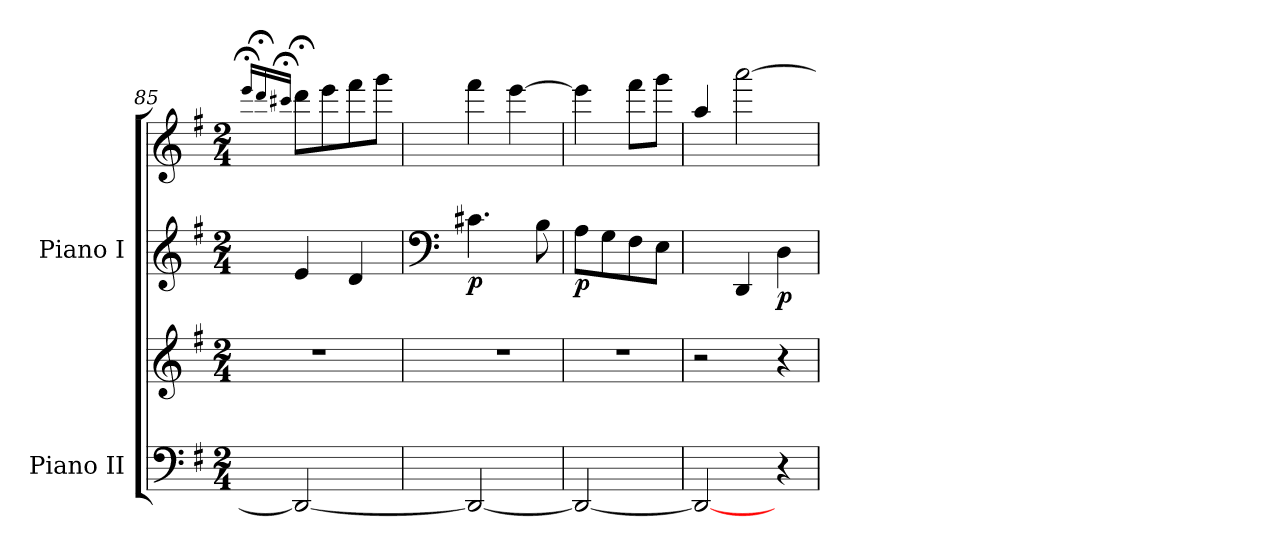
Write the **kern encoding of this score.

**kern	**kern	**kern	**kern	**dynam
*part2	*part2	*part1	*part1	*part1
*staff4	*staff3	*staff2	*staff1	*staff1/2
*I"Piano II	*	*I"Piano I	*	*
*I'Pno. II	*	*I'Pno. I	*	*
*clefF4	*clefG2	*clefG2	*clefG2	*
*k[f#]	*k[f#]	*k[f#]	*k[f#]	*
*M2/4	*M2/4	*M2/4	*M2/4	*
=85	=85	=85	=85	=85
.	.	.	16qeee;</LL	.
.	.	.	16qddd;</	.
.	.	.	16qccc#X;</JJ	.
2DD!/_	2r	4e/	8ddd;<\L	.
.	.	.	8eee\	.
.	.	4d/	8fff#\	.
.	.	.	8ggg\J	.
=86	=86	=86	=86	=86
*	*	*clefF4	*	*
!	!	!	!	!LO:DY:b=2
2DD!/_	2r	4.c#X\	4fff#\	p
.	.	.	[4eee\	.
.	.	8B\	.	.
=87	=87	=87	=87	=87
*	*	*	*MM120	*
!	!	!	!	!LO:DY:b=2
2DD!/_	2r	8A\L	4eee\]	p
.	.	8G\	.	.
.	.	8F#\	8fff#\L	.
.	.	8E\J	8ggg\J	.
!!LO:LB:g=z
=88	=88	=88	=88	=88
*	*	*	*MM200	*
2DD!/_	2r	4ryy	4aa!/	.
*	*	*	*MM134	*
.	.	4DD/	[2aaa\	.
!	!	!	!	!LO:DY:b=2
4r	4r	4D\	.	p
=	=	=	=	=
*-	*-	*-	*-	*-
